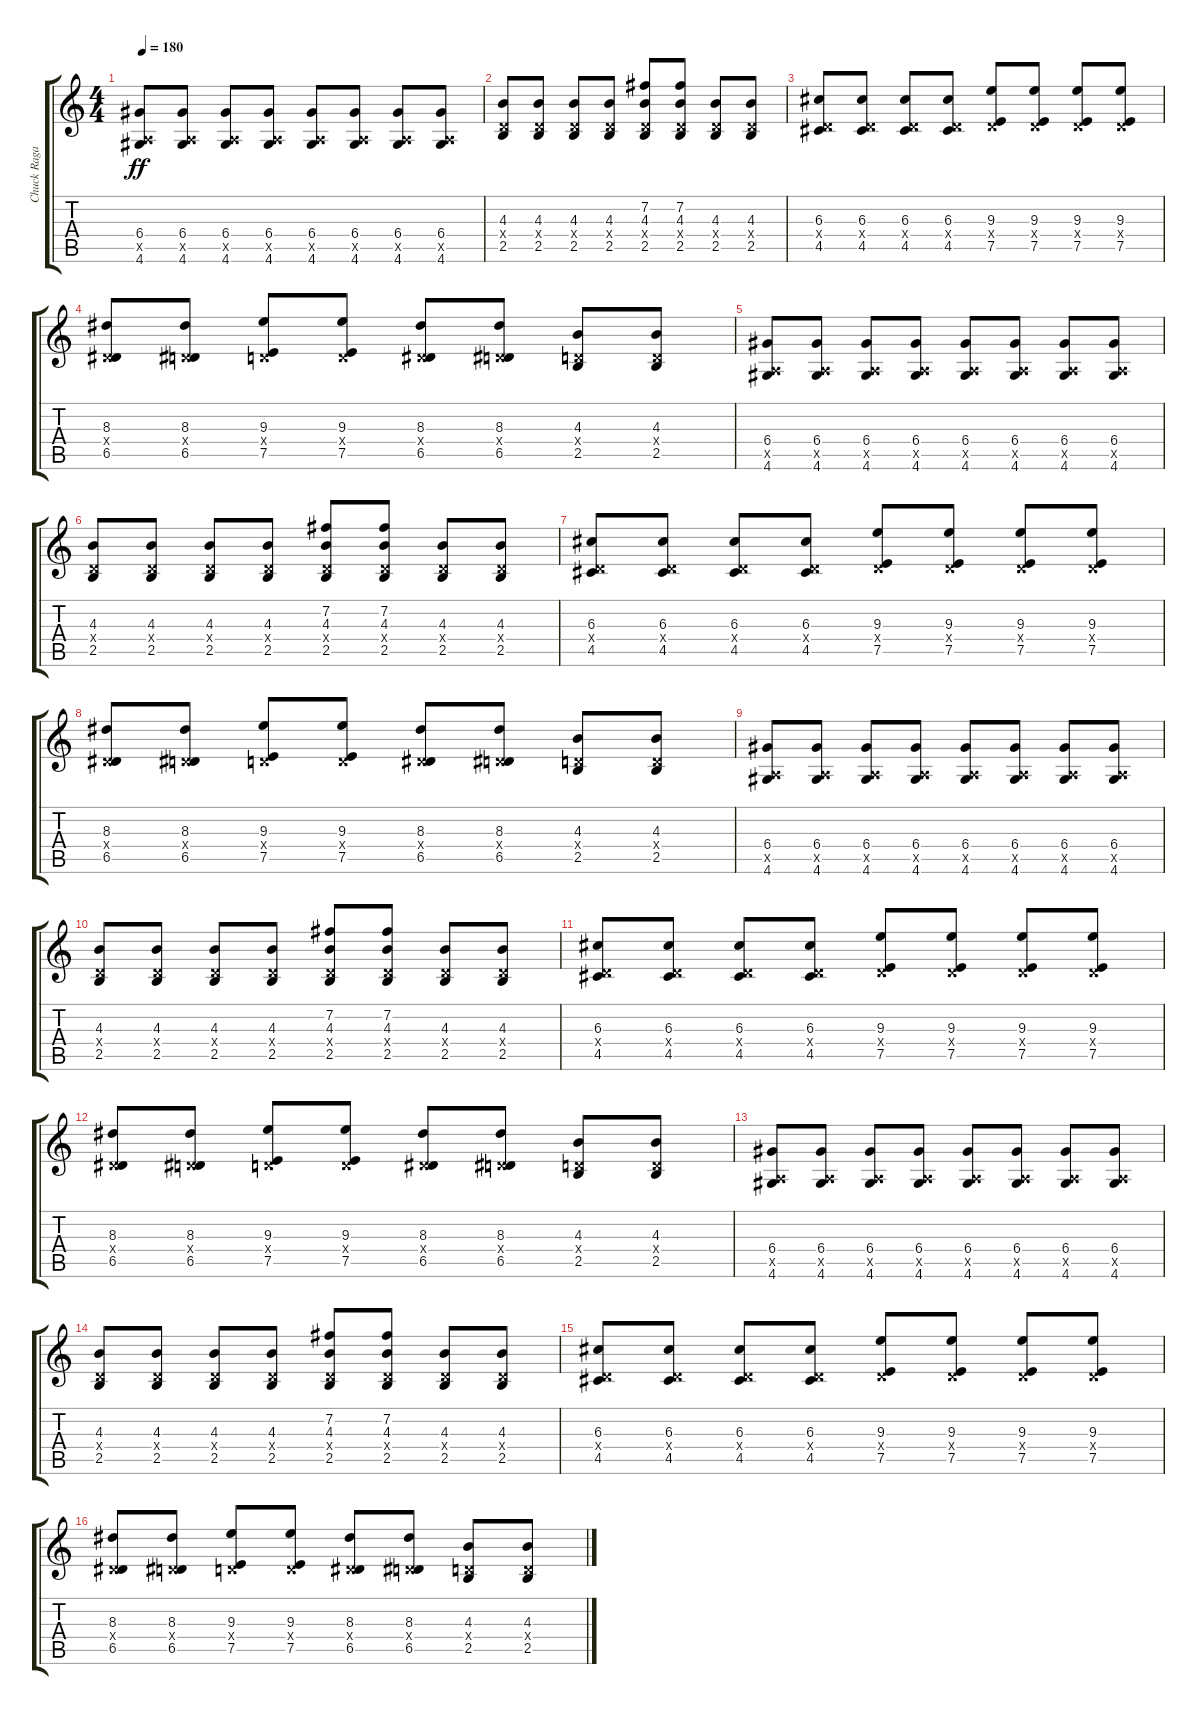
\track ("Chuck Ragan" "Chuck Raga") {instrument distortionguitar}
\staff {score tabs}
\tuning (E4 B3 G3 D3 A2 E2) {hide}
\ts (4 4)
\tempo 180
\clef g2
\ks c
(6.4 0.5{x} 4.6).8{dy ff} (6.4 0.5{x} 4.6).8 (6.4 0.5{x} 4.6).8 (6.4 0.5{x} 4.6).8 (6.4 0.5{x} 4.6).8 (6.4 0.5{x} 4.6).8 (6.4 0.5{x} 4.6).8 (6.4 0.5{x} 4.6).8 |
(4.3 0.4{x} 2.5).8 (4.3 0.4{x} 2.5).8 (4.3 0.4{x} 2.5).8 (4.3 0.4{x} 2.5).8 (7.2 4.3 0.4{x} 2.5).8 (7.2 4.3 0.4{x} 2.5).8 (4.3 0.4{x} 2.5).8 (4.3 0.4{x} 2.5).8 |
(6.3 0.4{x} 4.5).8 (6.3 0.4{x} 4.5).8 (6.3 0.4{x} 4.5).8 (6.3 0.4{x} 4.5).8 (9.3 0.4{x} 7.5).8 (9.3 0.4{x} 7.5).8 (9.3 0.4{x} 7.5).8 (9.3 0.4{x} 7.5).8 |
(8.3 0.4{x} 6.5).8 (8.3 0.4{x} 6.5).8 (9.3 0.4{x} 7.5).8 (9.3 0.4{x} 7.5).8 (8.3 0.4{x} 6.5).8 (8.3 0.4{x} 6.5).8 (4.3 0.4{x} 2.5).8 (4.3 0.4{x} 2.5).8 |
(6.4 0.5{x} 4.6).8 (6.4 0.5{x} 4.6).8 (6.4 0.5{x} 4.6).8 (6.4 0.5{x} 4.6).8 (6.4 0.5{x} 4.6).8 (6.4 0.5{x} 4.6).8 (6.4 0.5{x} 4.6).8 (6.4 0.5{x} 4.6).8 |
(4.3 0.4{x} 2.5).8 (4.3 0.4{x} 2.5).8 (4.3 0.4{x} 2.5).8 (4.3 0.4{x} 2.5).8 (7.2 4.3 0.4{x} 2.5).8 (7.2 4.3 0.4{x} 2.5).8 (4.3 0.4{x} 2.5).8 (4.3 0.4{x} 2.5).8 |
(6.3 0.4{x} 4.5).8 (6.3 0.4{x} 4.5).8 (6.3 0.4{x} 4.5).8 (6.3 0.4{x} 4.5).8 (9.3 0.4{x} 7.5).8 (9.3 0.4{x} 7.5).8 (9.3 0.4{x} 7.5).8 (9.3 0.4{x} 7.5).8 |
(8.3 0.4{x} 6.5).8 (8.3 0.4{x} 6.5).8 (9.3 0.4{x} 7.5).8 (9.3 0.4{x} 7.5).8 (8.3 0.4{x} 6.5).8 (8.3 0.4{x} 6.5).8 (4.3 0.4{x} 2.5).8 (4.3 0.4{x} 2.5).8 |
(6.4 0.5{x} 4.6).8 (6.4 0.5{x} 4.6).8 (6.4 0.5{x} 4.6).8 (6.4 0.5{x} 4.6).8 (6.4 0.5{x} 4.6).8 (6.4 0.5{x} 4.6).8 (6.4 0.5{x} 4.6).8 (6.4 0.5{x} 4.6).8 |
(4.3 0.4{x} 2.5).8 (4.3 0.4{x} 2.5).8 (4.3 0.4{x} 2.5).8 (4.3 0.4{x} 2.5).8 (7.2 4.3 0.4{x} 2.5).8 (7.2 4.3 0.4{x} 2.5).8 (4.3 0.4{x} 2.5).8 (4.3 0.4{x} 2.5).8 |
(6.3 0.4{x} 4.5).8 (6.3 0.4{x} 4.5).8 (6.3 0.4{x} 4.5).8 (6.3 0.4{x} 4.5).8 (9.3 0.4{x} 7.5).8 (9.3 0.4{x} 7.5).8 (9.3 0.4{x} 7.5).8 (9.3 0.4{x} 7.5).8 |
(8.3 0.4{x} 6.5).8 (8.3 0.4{x} 6.5).8 (9.3 0.4{x} 7.5).8 (9.3 0.4{x} 7.5).8 (8.3 0.4{x} 6.5).8 (8.3 0.4{x} 6.5).8 (4.3 0.4{x} 2.5).8 (4.3 0.4{x} 2.5).8 |
(6.4 0.5{x} 4.6).8 (6.4 0.5{x} 4.6).8 (6.4 0.5{x} 4.6).8 (6.4 0.5{x} 4.6).8 (6.4 0.5{x} 4.6).8 (6.4 0.5{x} 4.6).8 (6.4 0.5{x} 4.6).8 (6.4 0.5{x} 4.6).8 |
(4.3 0.4{x} 2.5).8 (4.3 0.4{x} 2.5).8 (4.3 0.4{x} 2.5).8 (4.3 0.4{x} 2.5).8 (7.2 4.3 0.4{x} 2.5).8 (7.2 4.3 0.4{x} 2.5).8 (4.3 0.4{x} 2.5).8 (4.3 0.4{x} 2.5).8 |
(6.3 0.4{x} 4.5).8 (6.3 0.4{x} 4.5).8 (6.3 0.4{x} 4.5).8 (6.3 0.4{x} 4.5).8 (9.3 0.4{x} 7.5).8 (9.3 0.4{x} 7.5).8 (9.3 0.4{x} 7.5).8 (9.3 0.4{x} 7.5).8 |
(8.3 0.4{x} 6.5).8 (8.3 0.4{x} 6.5).8 (9.3 0.4{x} 7.5).8 (9.3 0.4{x} 7.5).8 (8.3 0.4{x} 6.5).8 (8.3 0.4{x} 6.5).8 (4.3 0.4{x} 2.5).8 (4.3 0.4{x} 2.5).8
